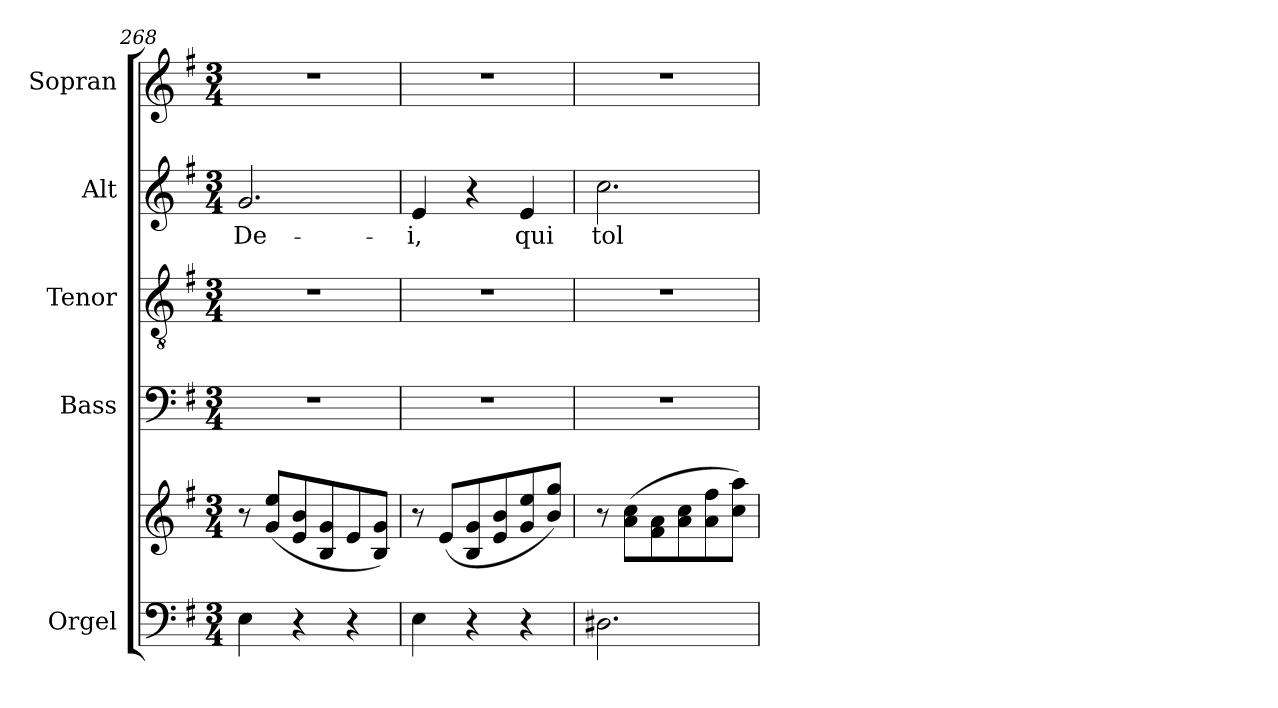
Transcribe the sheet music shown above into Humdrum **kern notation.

**kern	**kern	**kern	**kern	**kern	**text	**kern
*part5	*part5	*part4	*part3	*part2	*part2	*part1
*staff6	*staff5	*staff4	*staff3	*staff2	*staff2	*staff1
*I"Orgel	*	*I"Bass	*I"Tenor	*I"Alt	*	*I"Sopran
*I'Org.	*	*I'B.	*I'T.	*I'A.	*	*I'S.
*clefF4	*clefG2	*clefF4	*clefGv2	*clefG2	*	*clefG2
*k[f#]	*k[f#]	*k[f#]	*k[f#]	*k[f#]	*	*k[f#]
*G:	*G:	*G:	*G:	*G:	*	*G:
*M3/4	*M3/4	*M3/4	*M3/4	*M3/4	*	*M3/4
=268	=268	=268	=268	=268	=268	=268
!	!	!	!	!	!LO:LY:b	!
4E\	8r	2.r	2.r	2.g/	De-	2.r
.	(<8g/ 8ee/L	.	.	.	.	.
4r	8e/ 8b/	.	.	.	.	.
.	8B/ 8g/	.	.	.	.	.
4r	8e/	.	.	.	.	.
.	8B/ 8g/J)	.	.	.	.	.
=269	=269	=269	=269	=269	=269	=269
!	!	!	!	!	!LO:LY:b	!
4E\	8r	2.r	2.r	4e/	-i,	2.r
.	(<8e/L	.	.	.	.	.
4r	8B/ 8g/	.	.	4r	.	.
.	8e/ 8b/	.	.	.	.	.
!	!	!	!	!	!LO:LY:b	!
4r	8g/ 8ee/	.	.	4e/	qui	.
.	8b/ 8gg/J)	.	.	.	.	.
=270	=270	=270	=270	=270	=270	=270
!	!	!	!	!	!LO:LY:b	!
2.D#X\	8r	2.r	2.r	2.cc\	tol-	2.r
.	(>8a\ 8cc\L	.	.	.	.	.
.	8f#\ 8a\	.	.	.	.	.
.	8a\ 8cc\	.	.	.	.	.
.	8a\ 8ff#\	.	.	.	.	.
.	8cc\ 8aa\J)	.	.	.	.	.
=	=	=	=	=	=	=
*-	*-	*-	*-	*-	*-	*-
